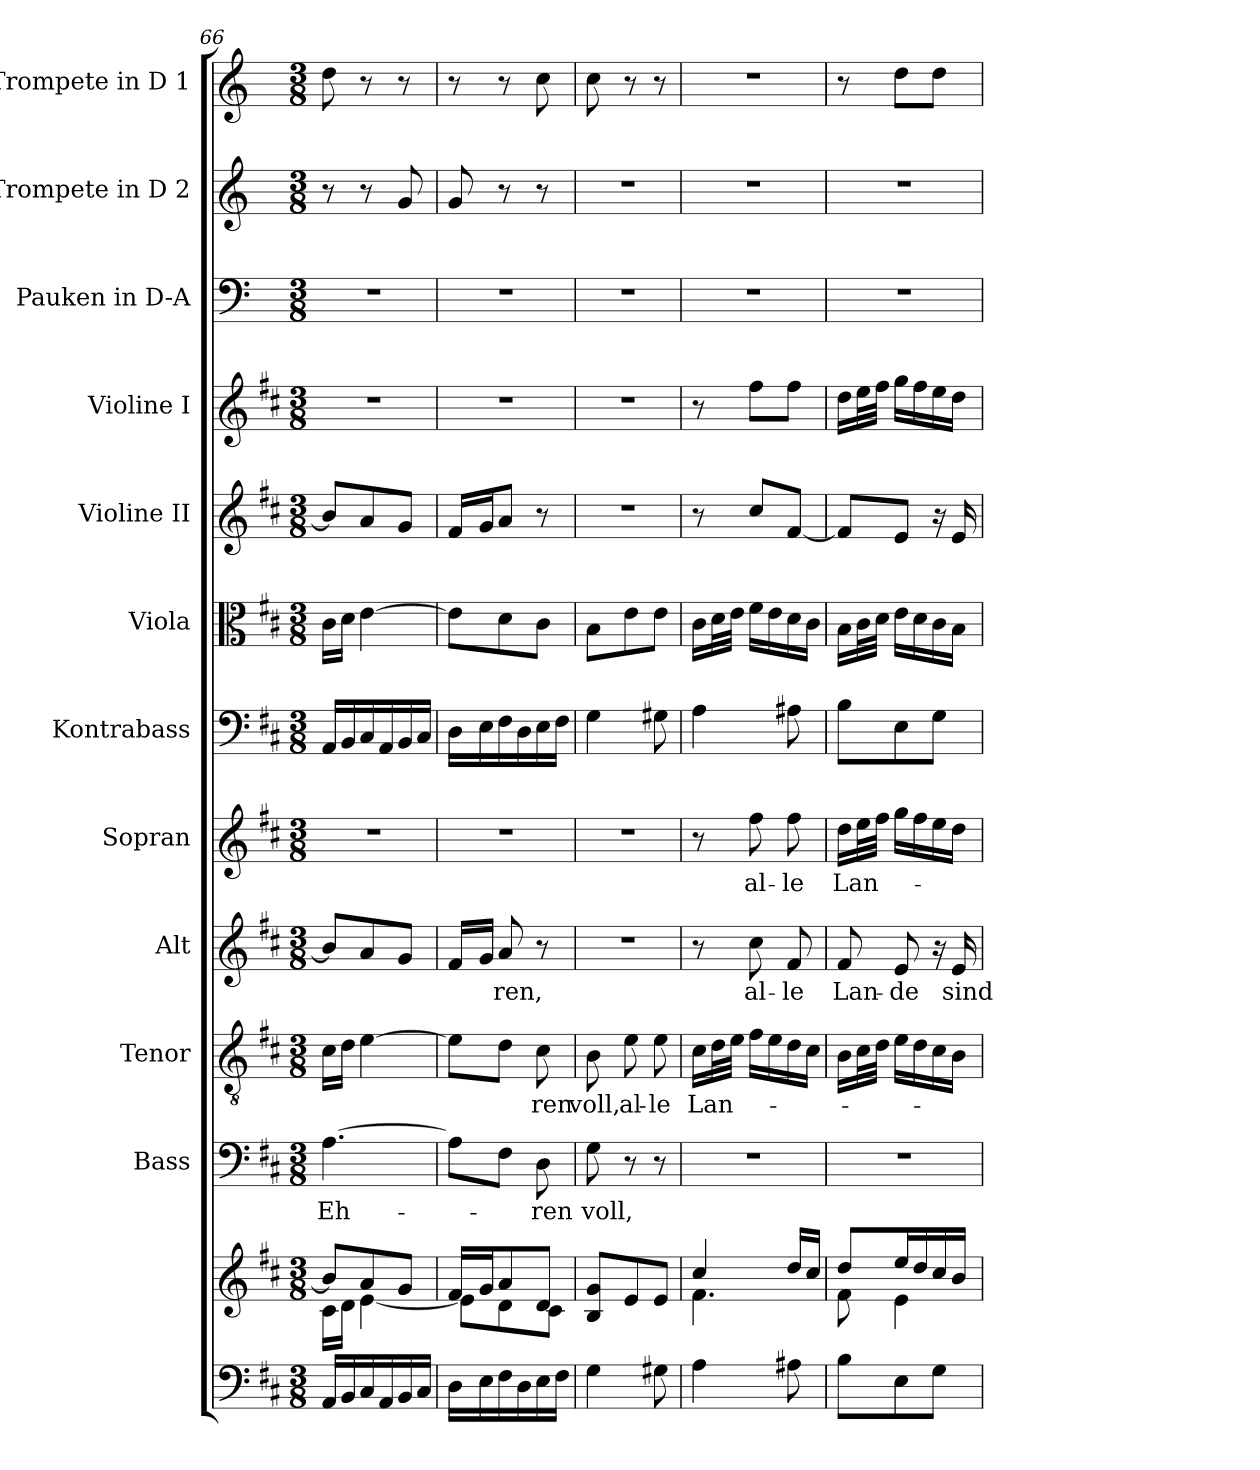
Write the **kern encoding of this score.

**kern	**kern	**kern	**text	**kern	**text	**kern	**text	**kern	**text	**kern	**kern	**kern	**kern	**kern	**kern	**kern
*part12	*part12	*part11	*part11	*part10	*part10	*part9	*part9	*part8	*part8	*part7	*part6	*part5	*part4	*part3	*part2	*part1
*staff13	*staff12	*staff11	*staff11	*staff10	*staff10	*staff9	*staff9	*staff8	*staff8	*staff7	*staff6	*staff5	*staff4	*staff3	*staff2	*staff1
*	*	*I"Bass	*	*I"Tenor	*	*I"Alt	*	*I"Sopran	*	*I"Kontrabass	*I"Viola	*I"Violine II	*I"Violine I	*I"Pauken in D-A	*I"Trompete in D 2	*I"Trompete in D 1
*	*	*I'B.	*	*I'T.	*	*I'A.	*	*I'S.	*	*I'Kb.	*I'Vla.	*I'Vl. II	*I'Vl. I	*I'Pauk.	*I'Trp. D 2	*I'Trp. D 1
*clefF4	*clefG2	*clefF4	*	*clefGv2	*	*clefG2	*	*clefG2	*	*clefF4	*clefC3	*clefG2	*clefG2	*clefF4	*clefG2	*clefG2
*	*	*	*	*	*	*	*	*	*	*ITrd7c12	*	*	*	*ITrd-1c-2	*ITrd-1c-2	*ITrd-1c-2
*k[f#c#]	*k[f#c#]	*k[f#c#]	*	*k[f#c#]	*	*k[f#c#]	*	*k[f#c#]	*	*k[f#c#]	*k[f#c#]	*k[f#c#]	*k[f#c#]	*k[f#c#]	*k[f#c#]	*k[f#c#]
*D:	*D:	*D:	*	*D:	*	*D:	*	*D:	*	*D:	*D:	*D:	*D:	*D:	*D:	*D:
*M3/8	*M3/8	*M3/8	*	*M3/8	*	*M3/8	*	*M3/8	*	*M3/8	*M3/8	*M3/8	*M3/8	*M3/8	*M3/8	*M3/8
=66	=66	=66	=66	=66	=66	=66	=66	=66	=66	=66	=66	=66	=66	=66	=66	=66
*	*^	*	*	*	*	*	*	*	*	*	*	*	*	*	*	*
!	!	!	!	!LO:LY:b	!	!	!	!	!	!	!	!	!	!	!	!	!
16AA/LL	8b/L]	16c#\LL	[4.A\	Eh-	16c#\LL	.	8b/L]	.	4.r	.	16AAA/LL	16c#\LL	8b/L]	4.r	4.r	8r	8ee\
16BB/	.	16d\JJ	.	.	16d\JJ	.	.	.	.	.	16BBB/	16d\JJ	.	.	.	.	.
16C#/	8a/	[<4e\	.	.	[4e\	.	8a/	.	.	.	16CC#/	[4e\	8a/	.	.	8r	8r
16AA/	.	.	.	.	.	.	.	.	.	.	16AAA/	.	.	.	.	.	.
16BB/	8g/J	.	.	.	.	.	8g/J	.	.	.	16BBB/	.	8g/J	.	.	8a/	8r
16C#/JJ	.	.	.	.	.	.	.	.	.	.	16CC#/JJ	.	.	.	.	.	.
=67	=67	=67	=67	=67	=67	=67	=67	=67	=67	=67	=67	=67	=67	=67	=67	=67	=67
16D\LL	16f#/LL	8e\L]	8A\L]	.	8e\L]	.	16f#/LL	.	4.r	.	16DD\LL	8e\L]	16f#/LL	4.r	4.r	8a/	8r
16E\	16g/J	.	.	.	.	.	16g/JJ	.	.	.	16EE\	.	16g/J	.	.	.	.
!	!	!	!	!	!	!	!	!LO:LY:b	!	!	!	!	!	!	!	!	!
16F#\	8a/	8d\	8F#\J	.	8d\J	.	8a/	-ren,	.	.	16FF#\	8d\	8a/J	.	.	8r	8r
16D\	.	.	.	.	.	.	.	.	.	.	16DD\	.	.	.	.	.	.
!	!	!	!	!LO:LY:b	!	!LO:LY:b	!	!	!	!	!	!	!	!	!	!	!
16E\	8d/J	8c#\J	8D\	-ren	8c#\	-ren	8r	.	.	.	16EE\	8c#\J	8r	.	.	8r	8dd\
16F#\JJ	.	.	.	.	.	.	.	.	.	.	16FF#\JJ	.	.	.	.	.	.
*	*v	*v	*	*	*	*	*	*	*	*	*	*	*	*	*	*	*
=68	=68	=68	=68	=68	=68	=68	=68	=68	=68	=68	=68	=68	=68	=68	=68	=68
!	!	!	!LO:LY:b	!	!LO:LY:b	!	!	!	!	!	!	!	!	!	!	!
4G\	8B/ 8g/L	8G\	voll,	8B\	voll,	4.r	.	4.r	.	4GG\	8B\L	4.r	4.r	4.r	4.r	8dd\
!	!	!	!	!	!LO:LY:b	!	!	!	!	!	!	!	!	!	!	!
.	8e/	8r	.	8e\	al-	.	.	.	.	.	8e\	.	.	.	.	8r
!	!	!	!	!	!LO:LY:b	!	!	!	!	!	!	!	!	!	!	!
8G#X\	8e/J	8r	.	8e\	-le	.	.	.	.	8GG#X\	8e\J	.	.	.	.	8r
=69	=69	=69	=69	=69	=69	=69	=69	=69	=69	=69	=69	=69	=69	=69	=69	=69
*	*^	*	*	*	*	*	*	*	*	*	*	*	*	*	*	*
!	!	!	!	!	!	!LO:LY:b	!	!	!	!	!	!	!	!	!	!	!
4A\	4cc#/	4.f#\	4.r	.	16c#\LL	Lan-	8r	.	8r	.	4AA\	16c#\LL	8r	8r	4.r	4.r	4.r
.	.	.	.	.	32d\L	.	.	.	.	.	.	32d\L	.	.	.	.	.
.	.	.	.	.	32e\JJJ	.	.	.	.	.	.	32e\JJJ	.	.	.	.	.
!	!	!	!	!	!	!	!	!LO:LY:b	!	!LO:LY:b	!	!	!	!	!	!	!
.	.	.	.	.	16f#\LL	.	8cc#\	al-	8ff#\	al-	.	16f#\LL	8cc#/L	8ff#\L	.	.	.
.	.	.	.	.	16e\	.	.	.	.	.	.	16e\	.	.	.	.	.
!	!	!	!	!	!	!	!	!LO:LY:b	!	!LO:LY:b	!	!	!	!	!	!	!
8A#X\	16dd/LL	.	.	.	16d\	.	8f#/	-le	8ff#\	-le	8AA#X\	16d\	[8f#/J	8ff#\J	.	.	.
.	16cc#/JJ	.	.	.	16c#\JJ	.	.	.	.	.	.	16c#\JJ	.	.	.	.	.
=70	=70	=70	=70	=70	=70	=70	=70	=70	=70	=70	=70	=70	=70	=70	=70	=70	=70
!	!	!	!	!	!	!	!	!LO:LY:b	!	!LO:LY:b	!	!	!	!	!	!	!
8B\L	8dd/L	8f#\	4.r	.	16B\LL	.	8f#/	Lan-	16dd\LL	Lan-	8BB\L	16B\LL	8f#/L]	16dd\LL	4.r	4.r	8r
.	.	.	.	.	32c#\L	.	.	.	32ee\L	.	.	32c#\L	.	32ee\L	.	.	.
.	.	.	.	.	32d\JJJ	.	.	.	32ff#\JJJ	.	.	32d\JJJ	.	32ff#\JJJ	.	.	.
!	!	!	!	!	!	!	!	!LO:LY:b	!	!	!	!	!	!	!	!	!
8E\	16ee/L	4e\	.	.	16e\LL	.	8e/	-de	16gg\LL	.	8EE\	16e\LL	8e/J	16gg\LL	.	.	8ee\L
.	16dd/	.	.	.	16d\	.	.	.	16ff#\	.	.	16d\	.	16ff#\	.	.	.
8G\J	16cc#/	.	.	.	16c#\	.	16r	.	16ee\	.	8GG\J	16c#\	16r	16ee\	.	.	8ee\J
!	!	!	!	!	!	!	!	!LO:LY:b	!	!	!	!	!	!	!	!	!
.	16b/JJ	.	.	.	16B\JJ	.	16e/	sind	16dd\JJ	.	.	16B\JJ	16e/	16dd\JJ	.	.	.
*	*v	*v	*	*	*	*	*	*	*	*	*	*	*	*	*	*	*
=	=	=	=	=	=	=	=	=	=	=	=	=	=	=	=	=
*-	*-	*-	*-	*-	*-	*-	*-	*-	*-	*-	*-	*-	*-	*-	*-	*-
